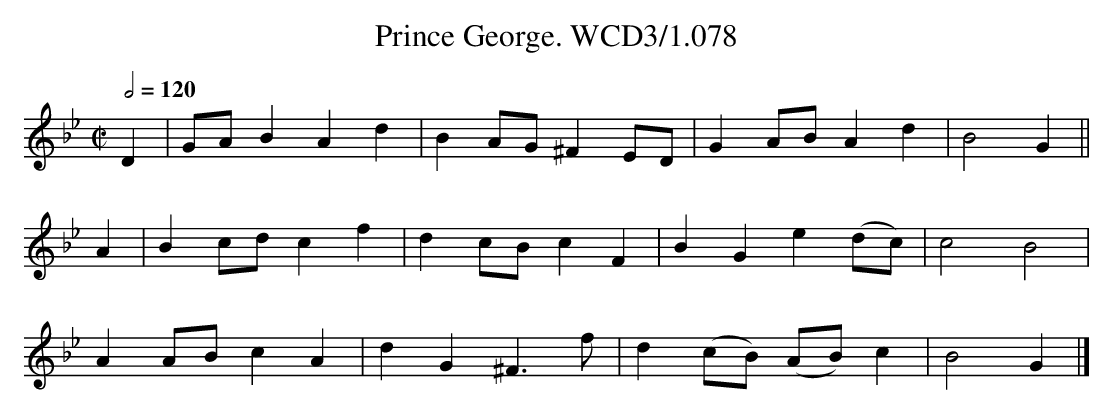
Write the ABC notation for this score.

X:1
T:Prince George. WCD3/1.078
M:C|
L:1/8
Q:1/2=120
K:Gm
D2|GAB2 A2d2|B2AG ^F2ED|G2 AB A2d2|B4G2||
A2|B2cd c2f2|d2cB c2F2|B2G2 e2(dc)|c4 B4|
A2AB c2A2|d2G2 ^F3f|d2(cB) (AB)c2|B4G2|]
